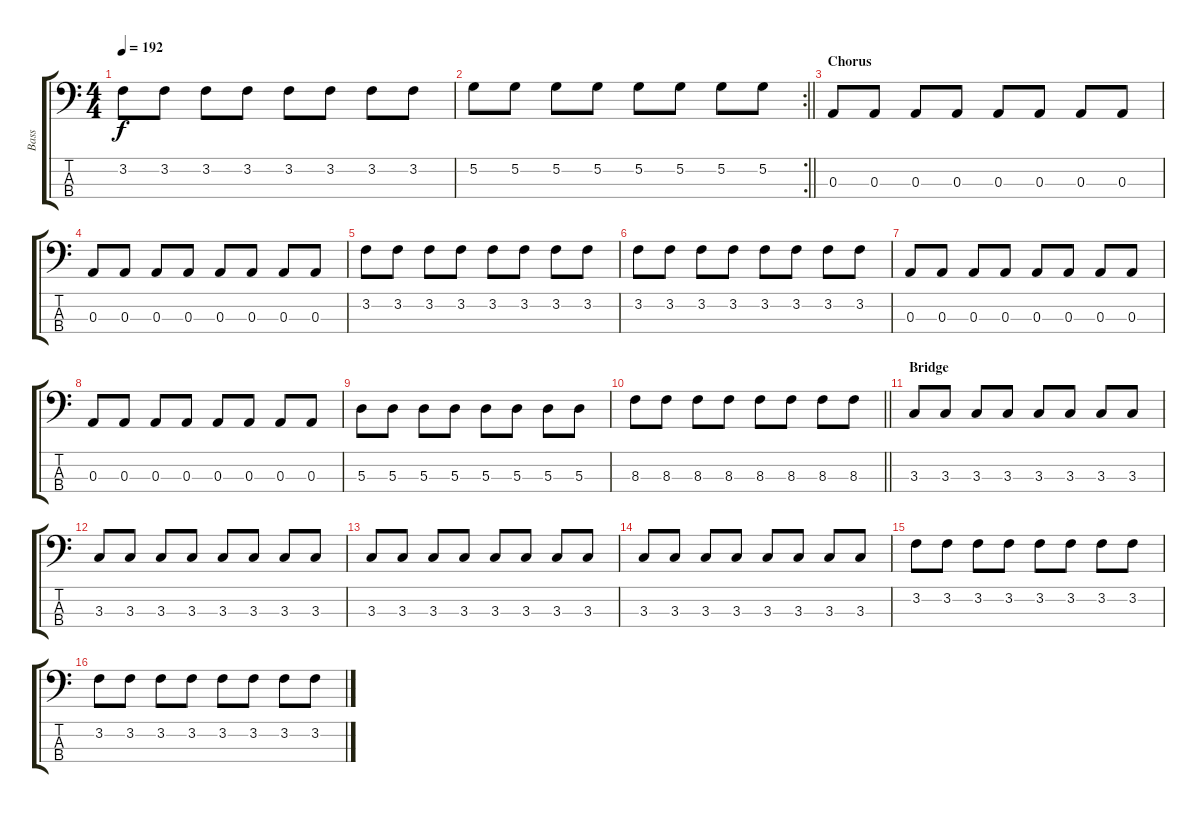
\track ("Bass" "Bass") {instrument electricbasspick}
\staff {score tabs}
\tuning (G2 D2 A1 E1) {hide}
\ts (4 4)
\tempo 192
\clef f4
\ks c
3.2.8{dy f} 3.2.8 3.2.8 3.2.8 3.2.8 3.2.8 3.2.8 3.2.8 |
\rc 2
\barLineRight lightlight
5.2.8 5.2.8 5.2.8 5.2.8 5.2.8 5.2.8 5.2.8 5.2.8 |
\section ("" "Chorus")
0.3.8 0.3.8 0.3.8 0.3.8 0.3.8 0.3.8 0.3.8 0.3.8 |
0.3.8 0.3.8 0.3.8 0.3.8 0.3.8 0.3.8 0.3.8 0.3.8 |
3.2.8 3.2.8 3.2.8 3.2.8 3.2.8 3.2.8 3.2.8 3.2.8 |
3.2.8 3.2.8 3.2.8 3.2.8 3.2.8 3.2.8 3.2.8 3.2.8 |
0.3.8 0.3.8 0.3.8 0.3.8 0.3.8 0.3.8 0.3.8 0.3.8 |
0.3.8 0.3.8 0.3.8 0.3.8 0.3.8 0.3.8 0.3.8 0.3.8 |
5.3.8 5.3.8 5.3.8 5.3.8 5.3.8 5.3.8 5.3.8 5.3.8 |
\barLineRight lightlight
8.3.8 8.3.8 8.3.8 8.3.8 8.3.8 8.3.8 8.3.8 8.3.8 |
\section ("" "Bridge")
3.3.8 3.3.8 3.3.8 3.3.8 3.3.8 3.3.8 3.3.8 3.3.8 |
3.3.8 3.3.8 3.3.8 3.3.8 3.3.8 3.3.8 3.3.8 3.3.8 |
3.3.8 3.3.8 3.3.8 3.3.8 3.3.8 3.3.8 3.3.8 3.3.8 |
3.3.8 3.3.8 3.3.8 3.3.8 3.3.8 3.3.8 3.3.8 3.3.8 |
3.2.8 3.2.8 3.2.8 3.2.8 3.2.8 3.2.8 3.2.8 3.2.8 |
3.2.8 3.2.8 3.2.8 3.2.8 3.2.8 3.2.8 3.2.8 3.2.8
